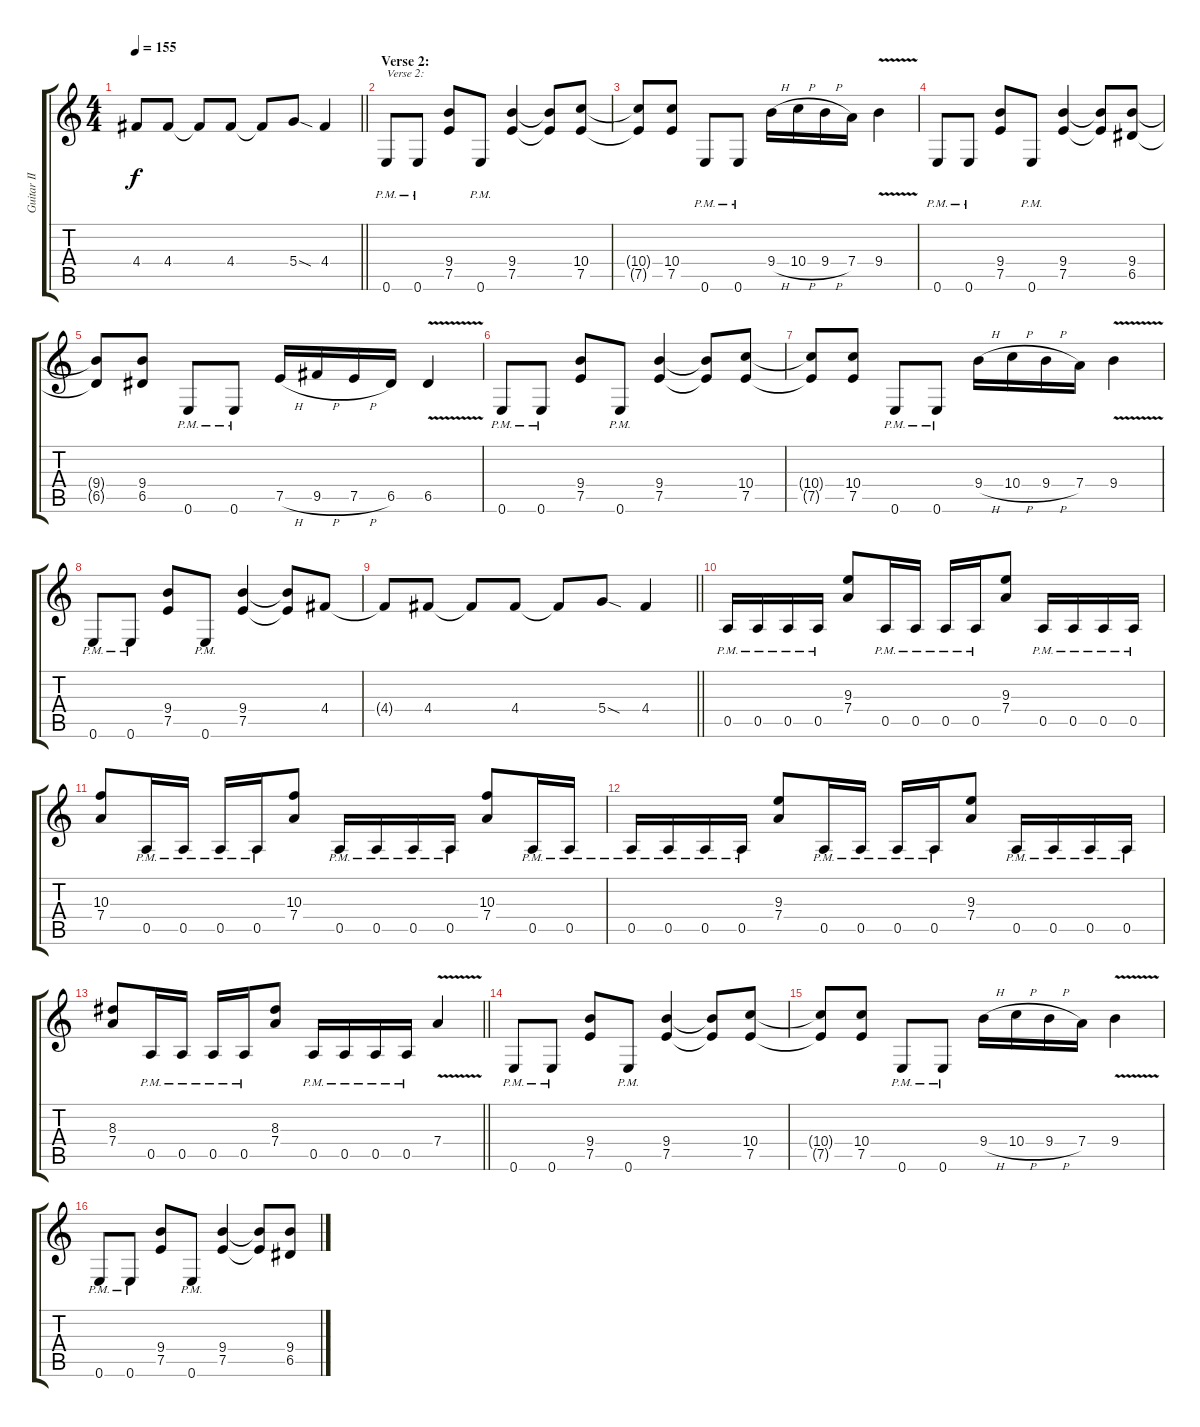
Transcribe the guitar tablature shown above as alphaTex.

\track ("Guitar II" "Guitar II") {instrument distortionguitar}
\staff {score tabs}
\tuning (E4 B3 G3 D3 A2 E2) {hide}
\ts (4 4)
\tempo 155
\clef g2
\barLineRight lightlight
\ks c
4.4{t}.8{dy f} 4.4.8 4.4{t}.8 4.4.8 4.4{t}.8 5.4{sod}.8 4.4.4 |
\section ("" "Verse 2:")
0.6{pm}.8{txt "Verse 2:"} 0.6{pm}.8 (9.4 7.5).8 0.6{pm}.8 (9.4 7.5).4 (9.4{t} 7.5{t}).8 (10.4 7.5).8 |
(10.4{t} 7.5{t}).8 (10.4 7.5).8 0.6{pm}.8 0.6{pm}.8 9.4{h}.16 10.4{h}.16 9.4{h}.16 7.4.16 9.4{v}.4 |
0.6{pm}.8 0.6{pm}.8 (9.4 7.5).8 0.6{pm}.8 (9.4 7.5).4 (9.4{t} 7.5{t}).8 (9.4 6.5).8 |
(9.4{t} 6.5{t}).8 (9.4 6.5).8 0.6{pm}.8 0.6{pm}.8 7.5{h}.16 9.5{h}.16 7.5{h}.16 6.5.16 6.5{v}.4 |
0.6{pm}.8 0.6{pm}.8 (9.4 7.5).8 0.6{pm}.8 (9.4 7.5).4 (9.4{t} 7.5{t}).8 (10.4 7.5).8 |
(10.4{t} 7.5{t}).8 (10.4 7.5).8 0.6{pm}.8 0.6{pm}.8 9.4{h}.16 10.4{h}.16 9.4{h}.16 7.4.16 9.4{v}.4 |
0.6{pm}.8 0.6{pm}.8 (9.4 7.5).8 0.6{pm}.8 (9.4 7.5).4 (9.4{t} 7.5{t}).8 4.4.8 |
\barLineRight lightlight
4.4{t}.8 4.4.8 4.4{t}.8 4.4.8 4.4{t}.8 5.4{sod}.8 4.4.4 |
0.5{pm}.16 0.5{pm}.16 0.5{pm}.16 0.5{pm}.16 (9.3 7.4).8 0.5{pm}.16 0.5{pm}.16 0.5{pm}.16 0.5{pm}.16 (9.3 7.4).8 0.5{pm}.16 0.5{pm}.16 0.5{pm}.16 0.5{pm}.16 |
(10.3 7.4).8 0.5{pm}.16 0.5{pm}.16 0.5{pm}.16 0.5{pm}.16 (10.3 7.4).8 0.5{pm}.16 0.5{pm}.16 0.5{pm}.16 0.5{pm}.16 (10.3 7.4).8 0.5{pm}.16 0.5{pm}.16 |
0.5{pm}.16 0.5{pm}.16 0.5{pm}.16 0.5{pm}.16 (9.3 7.4).8 0.5{pm}.16 0.5{pm}.16 0.5{pm}.16 0.5{pm}.16 (9.3 7.4).8 0.5{pm}.16 0.5{pm}.16 0.5{pm}.16 0.5{pm}.16 |
\barLineRight lightlight
(8.3 7.4).8 0.5{pm}.16 0.5{pm}.16 0.5{pm}.16 0.5{pm}.16 (8.3 7.4).8 0.5{pm}.16 0.5{pm}.16 0.5{pm}.16 0.5{pm}.16 7.4{v}.4 |
0.6{pm}.8 0.6{pm}.8 (9.4 7.5).8 0.6{pm}.8 (9.4 7.5).4 (9.4{t} 7.5{t}).8 (10.4 7.5).8 |
(10.4{t} 7.5{t}).8 (10.4 7.5).8 0.6{pm}.8 0.6{pm}.8 9.4{h}.16 10.4{h}.16 9.4{h}.16 7.4.16 9.4{v}.4 |
0.6{pm}.8 0.6{pm}.8 (9.4 7.5).8 0.6{pm}.8 (9.4 7.5).4 (9.4{t} 7.5{t}).8 (9.4 6.5).8
